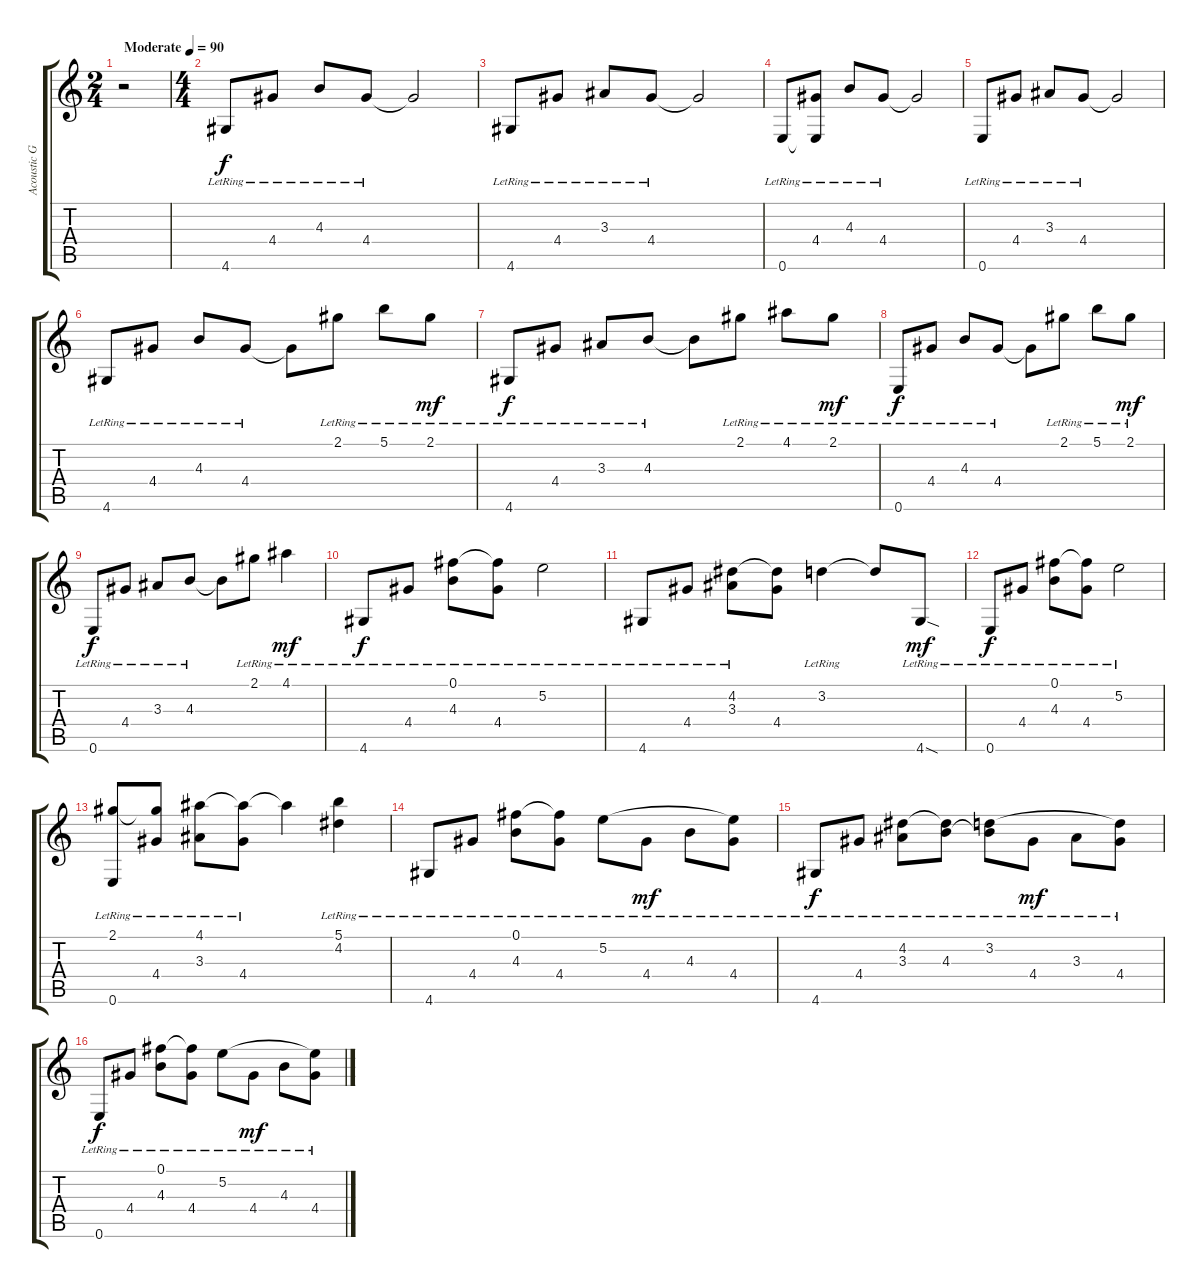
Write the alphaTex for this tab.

\track ("Acoustic Guitar" "Acoustic G") {instrument acousticguitarnylon}
\staff {score tabs}
\tuning (Gb4 B3 G3 E3 A2 E2) {hide}
\ts (2 4)
\tempo (90 "Moderate")
\clef g2
\ks c
r.2{dy f instrument acousticguitarnylon} |
\ts (4 4)
4.6{lr}.8 4.4{lr}.8 4.3{lr}.8 4.4{lr}.8 4.4{t}.2 |
4.6{lr}.8 4.4{lr}.8 3.3{lr}.8 4.4{lr}.8 4.4{t}.2 |
0.6{lr}.8 (4.4{lr} 0.6{t}).8 4.3{lr}.8 4.4{lr}.8 4.4{t}.2 |
0.6{lr}.8 4.4{lr}.8 3.3{lr}.8 4.4{lr}.8 4.4{t}.2 |
4.6{lr}.8 4.4{lr}.8 4.3{lr}.8 4.4{lr}.8 4.4{t}.8 2.1{lr}.8 5.1{lr}.8 2.1{lr}.8{dy mf} |
4.6{lr}.8{dy f} 4.4{lr}.8 3.3{lr}.8 4.3{lr}.8 4.3{t}.8 2.1{lr}.8 4.1{lr}.8 2.1{lr}.8{dy mf} |
0.6{lr}.8{dy f} 4.4{lr}.8 4.3{lr}.8 4.4{lr}.8 4.4{t}.8 2.1{lr}.8 5.1{lr}.8 2.1{lr}.8{dy mf} |
0.6{lr}.8{dy f} 4.4{lr}.8 3.3{lr}.8 4.3{lr}.8 4.3{t}.8 2.1{lr}.8 4.1{lr}.4{dy mf} |
4.6{lr}.8{dy f} 4.4{lr}.8 (0.1{lr} 4.3{lr}).8 (0.1{t} 4.4{lr}).8 5.2{lr}.2 |
4.6{lr}.8 4.4{lr}.8 (4.2{lr} 3.3{lr}).8 (4.2{t} 4.4).8 3.2{lr}.4 3.2{t}.8 4.6{sod lr}.8{dy mf} |
0.6{lr}.8{dy f} 4.4{lr}.8 (0.1{lr} 4.3{lr}).8 (0.1{t} 4.4{lr}).8 5.2{lr}.2 |
(2.1{lr} 0.6{lr}).8 (2.1{t} 4.4{lr}).8 (4.1{lr} 3.3{lr}).8 (4.1{t} 4.4{lr}).8 4.1{t}.4 (5.1{lr} 4.2{lr}).4 |
4.6{lr}.8 4.4{lr}.8 (0.1{lr} 4.3{lr}).8 (0.1{t} 4.4{lr}).8 5.2{lr}.8 4.4{lr}.8{dy mf} 4.3{lr}.8 (5.2{t} 4.4{lr}).8 |
4.6{lr}.8{dy f} 4.4{lr}.8 (4.2{lr} 3.3{lr}).8 (4.2{t} 4.3{lr}).8 (3.2{lr} 4.3{t}).8 4.4{lr}.8{dy mf} 3.3{lr}.8 (3.2{t} 4.4{lr}).8 |
0.6{lr}.8{dy f} 4.4{lr}.8 (0.1{lr} 4.3{lr}).8 (0.1{t} 4.4{lr}).8 5.2{lr}.8 4.4{lr}.8{dy mf} 4.3{lr}.8 (5.2{t} 4.4{lr}).8
